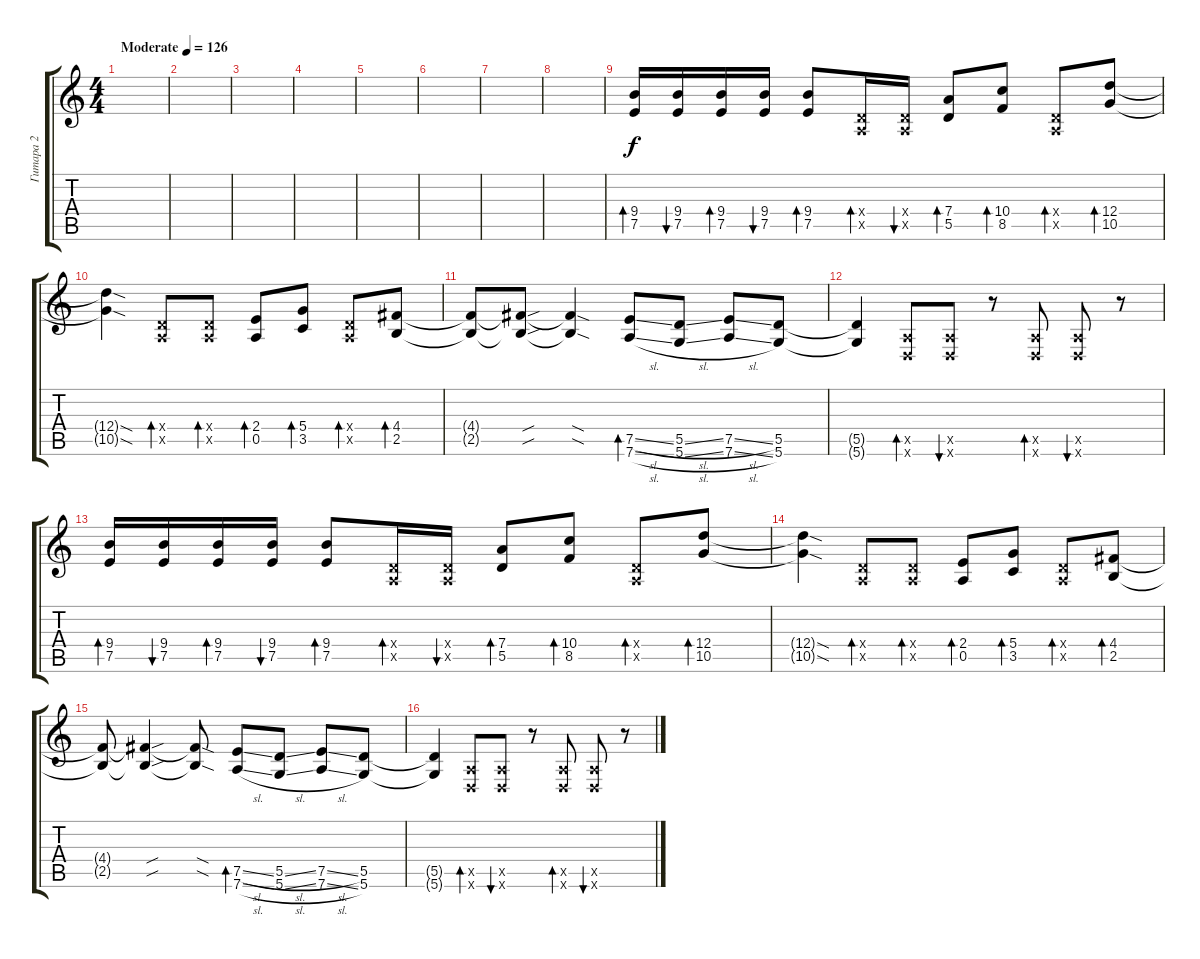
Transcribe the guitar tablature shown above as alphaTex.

\track ("Гитара 2" "Гитара 2") {instrument overdrivenguitar}
\staff {score tabs}
\tuning (E4 B3 G3 D3 A2 D2) {hide}
\ts (4 4)
\tempo (126 "Moderate")
\clef g2
\ks c
|
|
|
|
|
|
|
|
(9.4 7.5).16{bd 60} (9.4 7.5).16{bu 60} (9.4 7.5).16{bd 60} (9.4 7.5).16{bu 60} (9.4 7.5).8{bd 60} (0.4{x} 0.5{x}).16{bd 60} (0.4{x} 0.5{x}).16{bu 60} (7.4 5.5).8{bd 60} (10.4 8.5).8{bd 60} (0.4{x} 0.5{x}).8{bd 60} (12.4 10.5).8{bd 60} |
(12.4{sod t} 10.5{sod t}).4 (0.4{x} 0.5{x}).8{bd 60} (0.4{x} 0.5{x}).8{bd 60} (2.4 0.5).8{bd 60} (5.4 3.5).8{bd 60} (0.4{x} 0.5{x}).8{bd 60} (4.4 2.5).8{bd 60} |
(4.4{t} 2.5{t}).8 (4.4{sou t} 2.5{sou t}).8 (4.4{sod t} 2.5{sod t}).4 (7.5{sl} 7.6{sl}).8{bd 60} (5.5{sl} 5.6{sl}).8 (7.5{sl} 7.6{sl}).8 (5.5 5.6).8 |
(5.5{t} 5.6{t}).4 (0.5{x} 0.6{x}).8{bd 60} (0.5{x} 0.6{x}).8{bu 60} r.8 (0.5{x} 0.6{x}).8{bd 60} (0.5{x} 0.6{x}).8{bu 60} r.8 |
(9.4 7.5).16{bd 60} (9.4 7.5).16{bu 60} (9.4 7.5).16{bd 60} (9.4 7.5).16{bu 60} (9.4 7.5).8{bd 60} (0.4{x} 0.5{x}).16{bd 60} (0.4{x} 0.5{x}).16{bu 60} (7.4 5.5).8{bd 60} (10.4 8.5).8{bd 60} (0.4{x} 0.5{x}).8{bd 60} (12.4 10.5).8{bd 60} |
(12.4{sod t} 10.5{sod t}).4 (0.4{x} 0.5{x}).8{bd 60} (0.4{x} 0.5{x}).8{bd 60} (2.4 0.5).8{bd 60} (5.4 3.5).8{bd 60} (0.4{x} 0.5{x}).8{bd 60} (4.4 2.5).8{bd 60} |
(4.4{t} 2.5{t}).8 (4.4{sou t} 2.5{sou t}).4 (4.4{sod t} 2.5{sod t}).8 (7.5{sl} 7.6{sl}).8{bd 60} (5.5{sl} 5.6{sl}).8 (7.5{sl} 7.6{sl}).8 (5.5 5.6).8 |
(5.5{t} 5.6{t}).4 (0.5{x} 0.6{x}).8{bd 60} (0.5{x} 0.6{x}).8{bu 60} r.8 (0.5{x} 0.6{x}).8{bd 60} (0.5{x} 0.6{x}).8{bu 60} r.8
